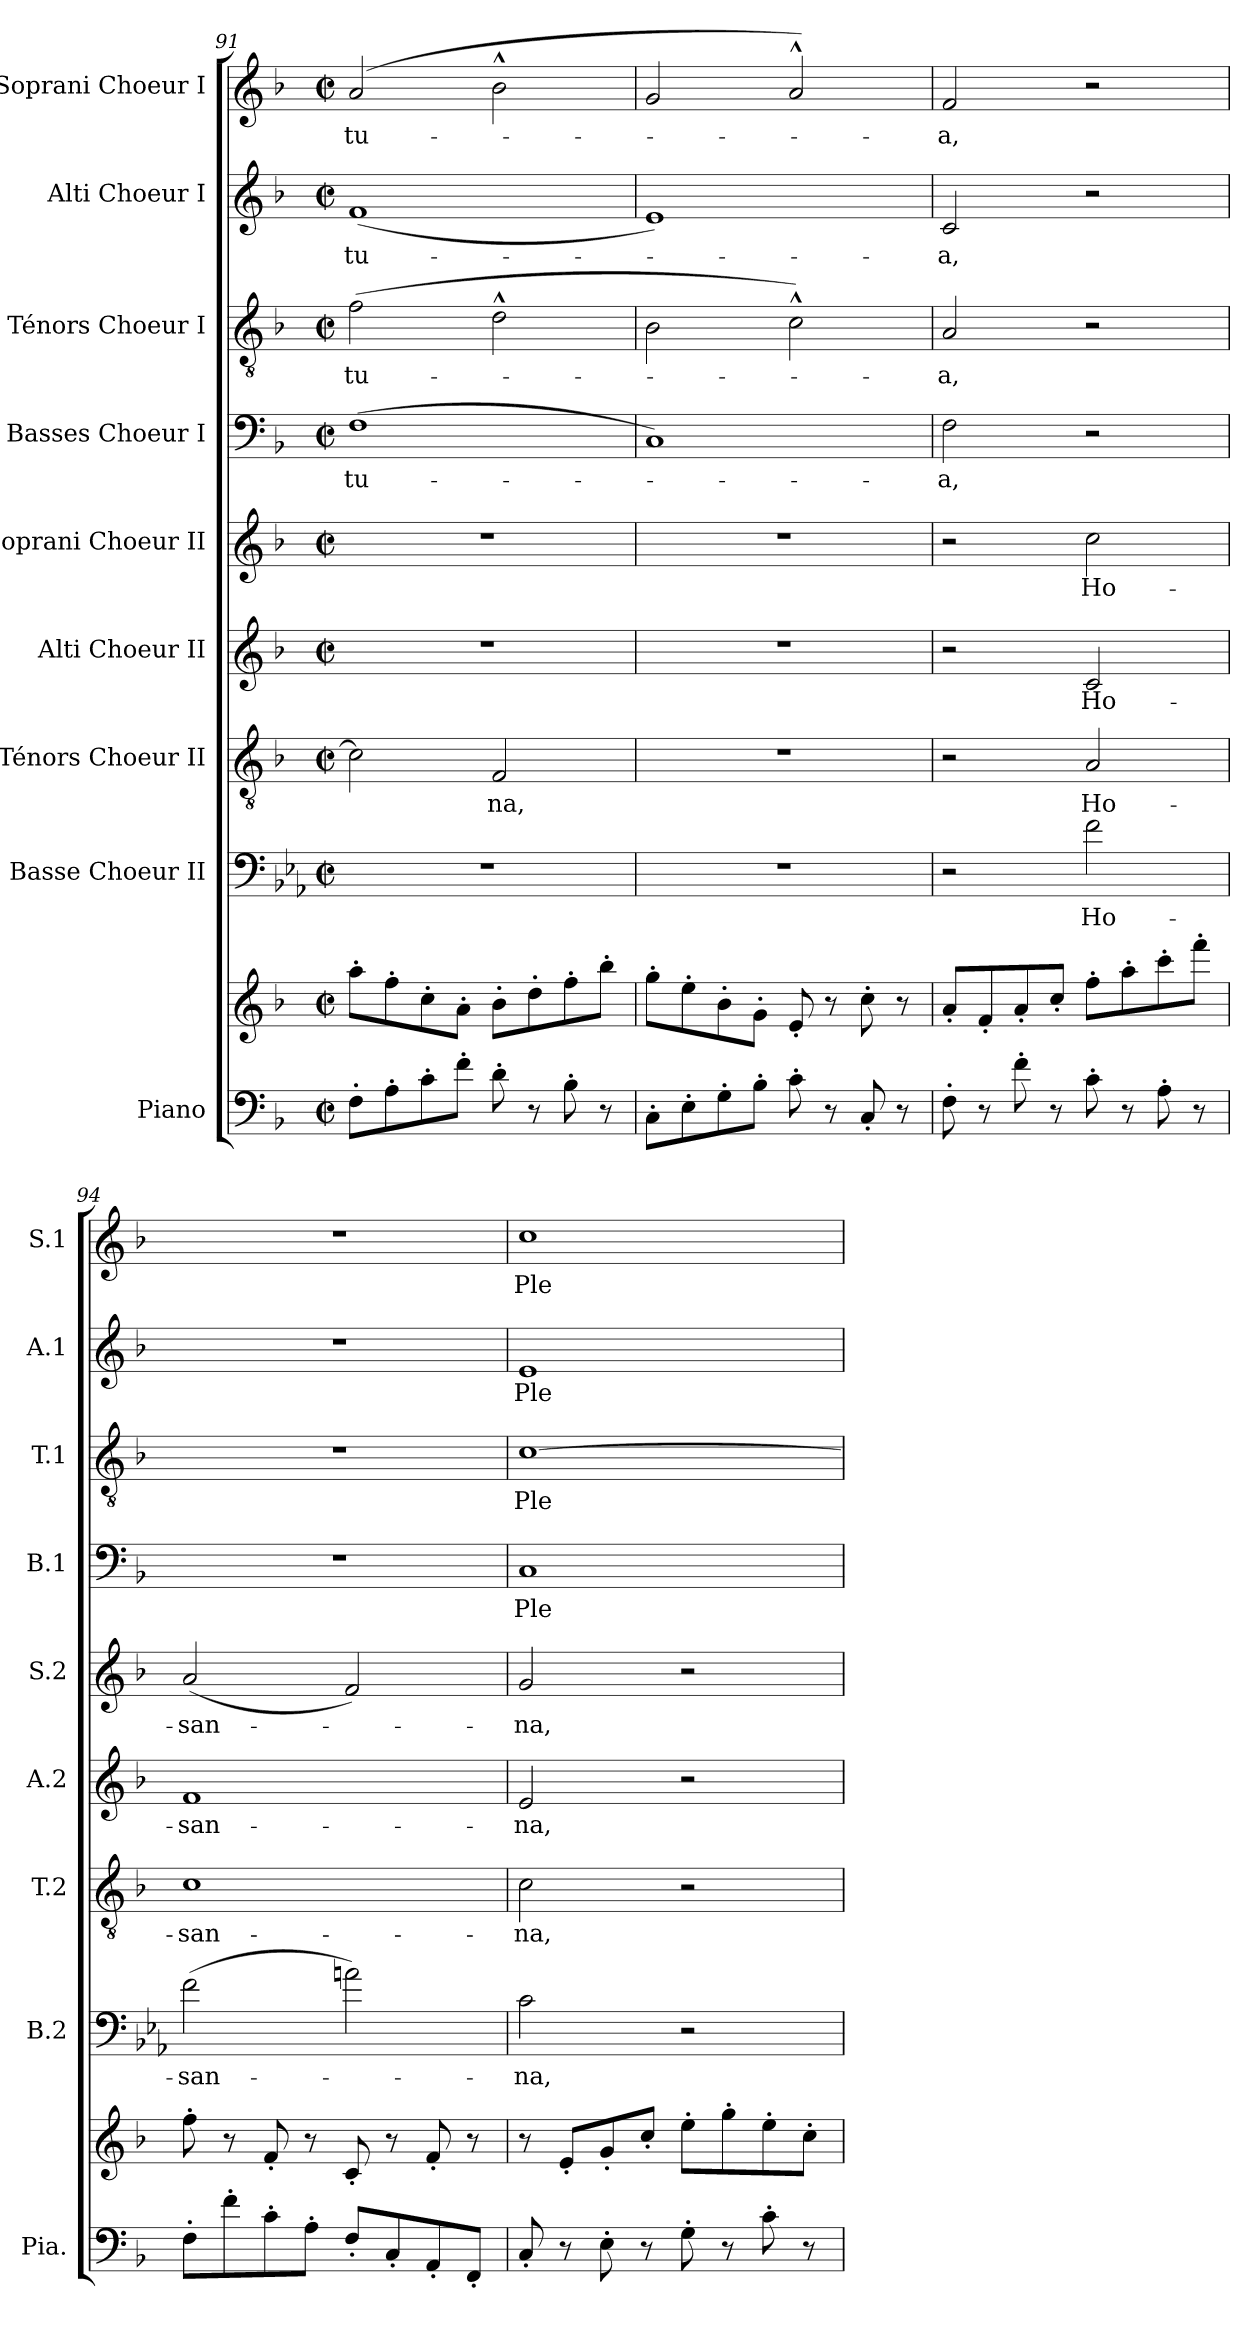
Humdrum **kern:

**kern	**kern	**kern	**text	**kern	**text	**kern	**text	**kern	**text	**kern	**text	**kern	**text	**kern	**text	**kern	**text
*part9	*part9	*part8	*part8	*part7	*part7	*part6	*part6	*part5	*part5	*part4	*part4	*part3	*part3	*part2	*part2	*part1	*part1
*staff10	*staff9	*staff8	*staff8	*staff7	*staff7	*staff6	*staff6	*staff5	*staff5	*staff4	*staff4	*staff3	*staff3	*staff2	*staff2	*staff1	*staff1
*I"Piano	*	*I"Basse Choeur II	*	*I"Ténors Choeur II	*	*I"Alti Choeur II	*	*I"Soprani Choeur II	*	*I"Basses Choeur I	*	*I"Ténors Choeur I	*	*I"Alti Choeur I	*	*I"Soprani Choeur I	*
*I'Pia.	*	*I'B.2	*	*I'T.2	*	*I'A.2	*	*I'S.2	*	*I'B.1	*	*I'T.1	*	*I'A.1	*	*I'S.1	*
*clefF4	*clefG2	*clefF4	*	*clefGv2	*	*clefG2	*	*clefG2	*	*clefF4	*	*clefGv2	*	*clefG2	*	*clefG2	*
*	*	*ITrd8c14	*	*	*	*	*	*	*	*	*	*	*	*	*	*	*
*k[b-]	*k[b-]	*k[b-e-a-]	*	*k[b-]	*	*k[b-]	*	*k[b-]	*	*k[b-]	*	*k[b-]	*	*k[b-]	*	*k[b-]	*
*M2/2	*M2/2	*M2/2	*	*M2/2	*	*M2/2	*	*M2/2	*	*M2/2	*	*M2/2	*	*M2/2	*	*M2/2	*
*met(c|)	*met(c|)	*met(c|)	*	*met(c|)	*	*met(c|)	*	*met(c|)	*	*met(c|)	*	*met(c|)	*	*met(c|)	*	*met(c|)	*
=91	=91	=91	=91	=91	=91	=91	=91	=91	=91	=91	=91	=91	=91	=91	=91	=91	=91
8F'\L	8aa'\L	1r	.	2c\]	.	1r	.	1r	.	(1Fi	tu-	(2f\	tu-	(>1f	tu-	(2a/	tu-
8A'\	8ff'\	.	.	.	.	.	.	.	.	.	.	.	.	.	.	.	.
8c'\	8cc'\	.	.	.	.	.	.	.	.	.	.	.	.	.	.	.	.
8f'\J	8a'\J	.	.	.	.	.	.	.	.	.	.	.	.	.	.	.	.
8d'\	8b-'\L	.	.	2F/	-na,	.	.	.	.	.	.	2d^^\	.	.	.	2b-^^\	.
8r	8dd'\	.	.	.	.	.	.	.	.	.	.	.	.	.	.	.	.
8B-'\	8ff'\	.	.	.	.	.	.	.	.	.	.	.	.	.	.	.	.
8r	8bb-'\J	.	.	.	.	.	.	.	.	.	.	.	.	.	.	.	.
!!LO:PB:g=z
=92	=92	=92	=92	=92	=92	=92	=92	=92	=92	=92	=92	=92	=92	=92	=92	=92	=92
8C'\L	8gg'\L	1r	.	1r	.	1r	.	1r	.	1Ci)	.	2B-\	.	1e)	.	2g/	.
8E'\	8ee'\	.	.	.	.	.	.	.	.	.	.	.	.	.	.	.	.
8G'\	8b-'\	.	.	.	.	.	.	.	.	.	.	.	.	.	.	.	.
8B-'\J	8g'\J	.	.	.	.	.	.	.	.	.	.	.	.	.	.	.	.
8c'\	8e'/	.	.	.	.	.	.	.	.	.	.	2c^^\)	.	.	.	2a^^/)	.
8r	8r	.	.	.	.	.	.	.	.	.	.	.	.	.	.	.	.
8C'/	8cc'\	.	.	.	.	.	.	.	.	.	.	.	.	.	.	.	.
8r	8r	.	.	.	.	.	.	.	.	.	.	.	.	.	.	.	.
=93	=93	=93	=93	=93	=93	=93	=93	=93	=93	=93	=93	=93	=93	=93	=93	=93	=93
*	*	*^	*	*^	*	*^	*	*	*	*	*	*	*	*	*	*	*
8F'\	8a'/L	2r	2ryy	.	2r	2ryy	.	2r	2ryy	.	2r	.	2Fi\	-a,	2A/	-a,	2c/	-a,	2f/	-a,
8r	8f'/	.	.	.	.	.	.	.	.	.	.	.	.	.	.	.	.	.	.	.
8f'\	8a'/	.	.	.	.	.	.	.	.	.	.	.	.	.	.	.	.	.	.	.
8r	8cc'/J	.	.	.	.	.	.	.	.	.	.	.	.	.	.	.	.	.	.	.
8c'\	8ff'\L	2Fi\	2ryy	Ho-	2A/	2ryy	Ho-	2c/	2ryy	Ho-	2cc\	Ho-	2r	.	2r	.	2r	.	2r	.
8r	8aa'\	.	.	.	.	.	.	.	.	.	.	.	.	.	.	.	.	.	.	.
8A'\	8ccc'\	.	.	.	.	.	.	.	.	.	.	.	.	.	.	.	.	.	.	.
8r	8fff'\J	.	.	.	.	.	.	.	.	.	.	.	.	.	.	.	.	.	.	.
*	*	*v	*v	*	*	*	*	*v	*v	*	*	*	*	*	*	*	*	*	*	*
*	*	*	*	*v	*v	*	*	*	*	*	*	*	*	*	*	*	*	*
=94	=94	=94	=94	=94	=94	=94	=94	=94	=94	=94	=94	=94	=94	=94	=94	=94	=94
8F'\L	8ff'\	(2Fi\	-san-	1c	-san-	1f	-san-	(2a/	-san-	1r	.	1r	.	1r	.	1r	.
8f'\	8r	.	.	.	.	.	.	.	.	.	.	.	.	.	.	.	.
8c'\	8f'/	.	.	.	.	.	.	.	.	.	.	.	.	.	.	.	.
8A'\J	8r	.	.	.	.	.	.	.	.	.	.	.	.	.	.	.	.
8F'/L	8c'/	2Ani\)	.	.	.	.	.	2f/)	.	.	.	.	.	.	.	.	.
8C'/	8r	.	.	.	.	.	.	.	.	.	.	.	.	.	.	.	.
8AA'/	8f'/	.	.	.	.	.	.	.	.	.	.	.	.	.	.	.	.
8FF'/J	8r	.	.	.	.	.	.	.	.	.	.	.	.	.	.	.	.
=95	=95	=95	=95	=95	=95	=95	=95	=95	=95	=95	=95	=95	=95	=95	=95	=95	=95
8C'/	8r	2Ci\	-na,	2c\	-na,	2e/	-na,	2g/	-na,	1Ci	Ple-	[1c	Ple-	1e	Ple-	1cc	Ple-
8r	8e'/L	.	.	.	.	.	.	.	.	.	.	.	.	.	.	.	.
8E'\	8g'/	.	.	.	.	.	.	.	.	.	.	.	.	.	.	.	.
8r	8cc'/J	.	.	.	.	.	.	.	.	.	.	.	.	.	.	.	.
8G'\	8ee'\L	2r	.	2r	.	2r	.	2r	.	.	.	.	.	.	.	.	.
8r	8gg'\	.	.	.	.	.	.	.	.	.	.	.	.	.	.	.	.
8c'\	8ee'\	.	.	.	.	.	.	.	.	.	.	.	.	.	.	.	.
8r	8cc'\J	.	.	.	.	.	.	.	.	.	.	.	.	.	.	.	.
=	=	=	=	=	=	=	=	=	=	=	=	=	=	=	=	=	=
*-	*-	*-	*-	*-	*-	*-	*-	*-	*-	*-	*-	*-	*-	*-	*-	*-	*-
